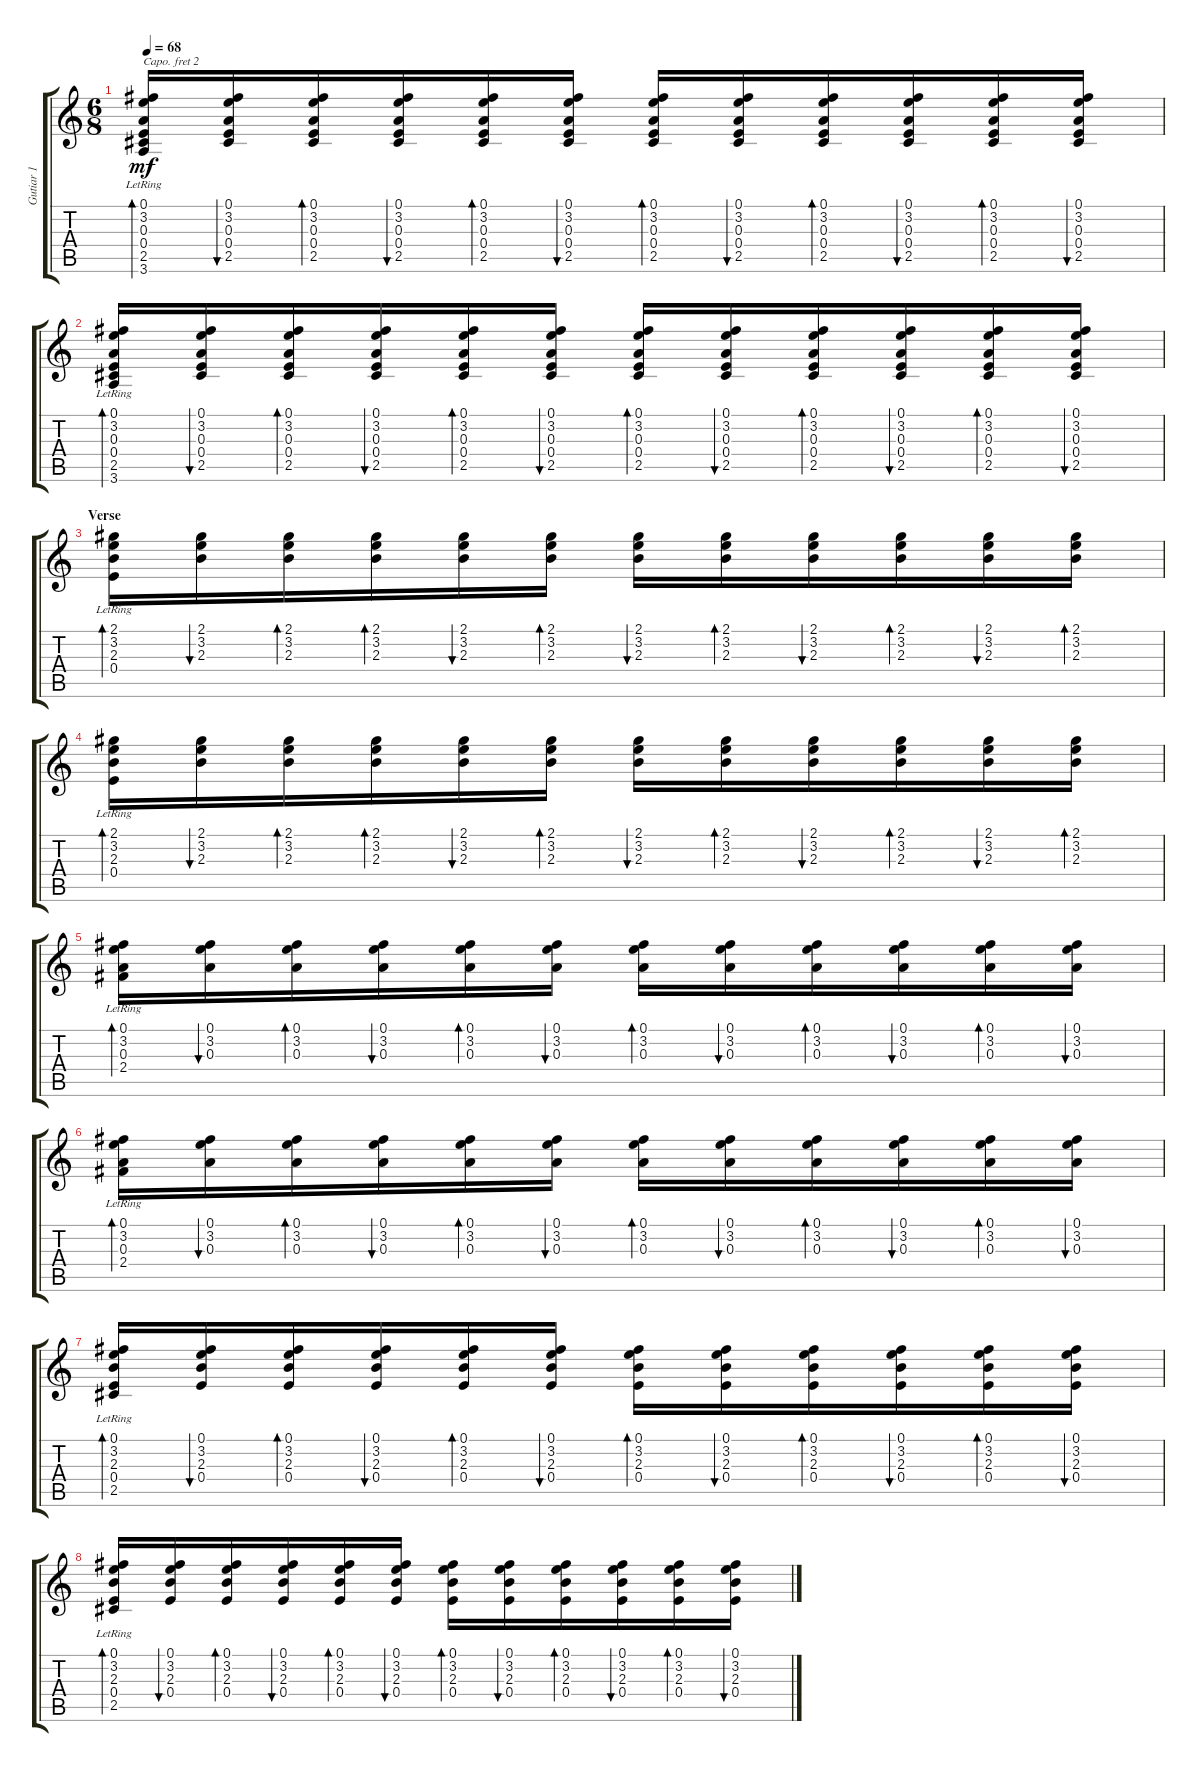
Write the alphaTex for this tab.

\track ("Gutiar 1" "Gutiar 1") {instrument acousticguitarsteel}
\staff {score tabs}
\capo 2
\tuning (E4 B3 G3 D3 A2 E2) {hide}
\ts (6 8)
\tempo 68
\clef g2
\ks c
(0.1 3.2 0.3 0.4 2.5 3.6{lr}).16{bd 30 dy mf} (0.1 3.2 0.3 0.4 2.5).16{bu 30} (0.1 3.2 0.3 0.4 2.5).16{bd 30} (0.1 3.2 0.3 0.4 2.5).16{bu 30} (0.1 3.2 0.3 0.4 2.5).16{bd 30} (0.1 3.2 0.3 0.4 2.5).16{bu 30} (0.1 3.2 0.3 0.4 2.5).16{bd 30} (0.1 3.2 0.3 0.4 2.5).16{bu 30} (0.1 3.2 0.3 0.4 2.5).16{bd 30} (0.1 3.2 0.3 0.4 2.5).16{bu 30} (0.1 3.2 0.3 0.4 2.5).16{bd 30} (0.1 3.2 0.3 0.4 2.5).16{bu 30} |
(0.1 3.2 0.3 0.4 2.5 3.6{lr}).16{bd 30} (0.1 3.2 0.3 0.4 2.5).16{bu 30} (0.1 3.2 0.3 0.4 2.5).16{bd 30} (0.1 3.2 0.3 0.4 2.5).16{bu 30} (0.1 3.2 0.3 0.4 2.5).16{bd 30} (0.1 3.2 0.3 0.4 2.5).16{bu 30} (0.1 3.2 0.3 0.4 2.5).16{bd 30} (0.1 3.2 0.3 0.4 2.5).16{bu 30} (0.1 3.2 0.3 0.4 2.5).16{bd 30} (0.1 3.2 0.3 0.4 2.5).16{bu 30} (0.1 3.2 0.3 0.4 2.5).16{bd 30} (0.1 3.2 0.3 0.4 2.5).16{bu 30} |
\section ("" "Verse")
(2.1 3.2 2.3 0.4{lr}).16{bd 30} (2.1 3.2 2.3).16{bu 30} (2.1 3.2 2.3).16{bd 30} (2.1 3.2 2.3).16{bd 30} (2.1 3.2 2.3).16{bu 30} (2.1 3.2 2.3).16{bd 30} (2.1 3.2 2.3).16{bu 30} (2.1 3.2 2.3).16{bd 30} (2.1 3.2 2.3).16{bu 30} (2.1 3.2 2.3).16{bd 30} (2.1 3.2 2.3).16{bu 30} (2.1 3.2 2.3).16{bd 30} |
(2.1 3.2 2.3 0.4{lr}).16{bd 30} (2.1 3.2 2.3).16{bu 30} (2.1 3.2 2.3).16{bd 30} (2.1 3.2 2.3).16{bd 30} (2.1 3.2 2.3).16{bu 30} (2.1 3.2 2.3).16{bd 30} (2.1 3.2 2.3).16{bu 30} (2.1 3.2 2.3).16{bd 30} (2.1 3.2 2.3).16{bu 30} (2.1 3.2 2.3).16{bd 30} (2.1 3.2 2.3).16{bu 30} (2.1 3.2 2.3).16{bd 30} |
(0.1 3.2 0.3 2.4{lr}).16{bd 30} (0.1 3.2 0.3).16{bu 30} (0.1 3.2 0.3).16{bd 30} (0.1 3.2 0.3).16{bu 30} (0.1 3.2 0.3).16{bd 30} (0.1 3.2 0.3).16{bu 30} (0.1 3.2 0.3).16{bd 30} (0.1 3.2 0.3).16{bu 30} (0.1 3.2 0.3).16{bd 30} (0.1 3.2 0.3).16{bu 30} (0.1 3.2 0.3).16{bd 30} (0.1 3.2 0.3).16{bu 30} |
(0.1 3.2 0.3 2.4{lr}).16{bd 30} (0.1 3.2 0.3).16{bu 30} (0.1 3.2 0.3).16{bd 30} (0.1 3.2 0.3).16{bu 30} (0.1 3.2 0.3).16{bd 30} (0.1 3.2 0.3).16{bu 30} (0.1 3.2 0.3).16{bd 30} (0.1 3.2 0.3).16{bu 30} (0.1 3.2 0.3).16{bd 30} (0.1 3.2 0.3).16{bu 30} (0.1 3.2 0.3).16{bd 30} (0.1 3.2 0.3).16{bu 30} |
(0.1 3.2 2.3 0.4 2.5{lr}).16{bd 30} (0.1 3.2 2.3 0.4).16{bu 30} (0.1 3.2 2.3 0.4).16{bd 30} (0.1 3.2 2.3 0.4).16{bu 30} (0.1 3.2 2.3 0.4).16{bd 30} (0.1 3.2 2.3 0.4).16{bu 30} (0.1 3.2 2.3 0.4).16{bd 30} (0.1 3.2 2.3 0.4).16{bu 30} (0.1 3.2 2.3 0.4).16{bd 30} (0.1 3.2 2.3 0.4).16{bu 30} (0.1 3.2 2.3 0.4).16{bd 30} (0.1 3.2 2.3 0.4).16{bu 30} |
(0.1 3.2 2.3 0.4 2.5{lr}).16{bd 30} (0.1 3.2 2.3 0.4).16{bu 30} (0.1 3.2 2.3 0.4).16{bd 30} (0.1 3.2 2.3 0.4).16{bu 30} (0.1 3.2 2.3 0.4).16{bd 30} (0.1 3.2 2.3 0.4).16{bu 30} (0.1 3.2 2.3 0.4).16{bd 30} (0.1 3.2 2.3 0.4).16{bu 30} (0.1 3.2 2.3 0.4).16{bd 30} (0.1 3.2 2.3 0.4).16{bu 30} (0.1 3.2 2.3 0.4).16{bd 30} (0.1 3.2 2.3 0.4).16{bu 30}
